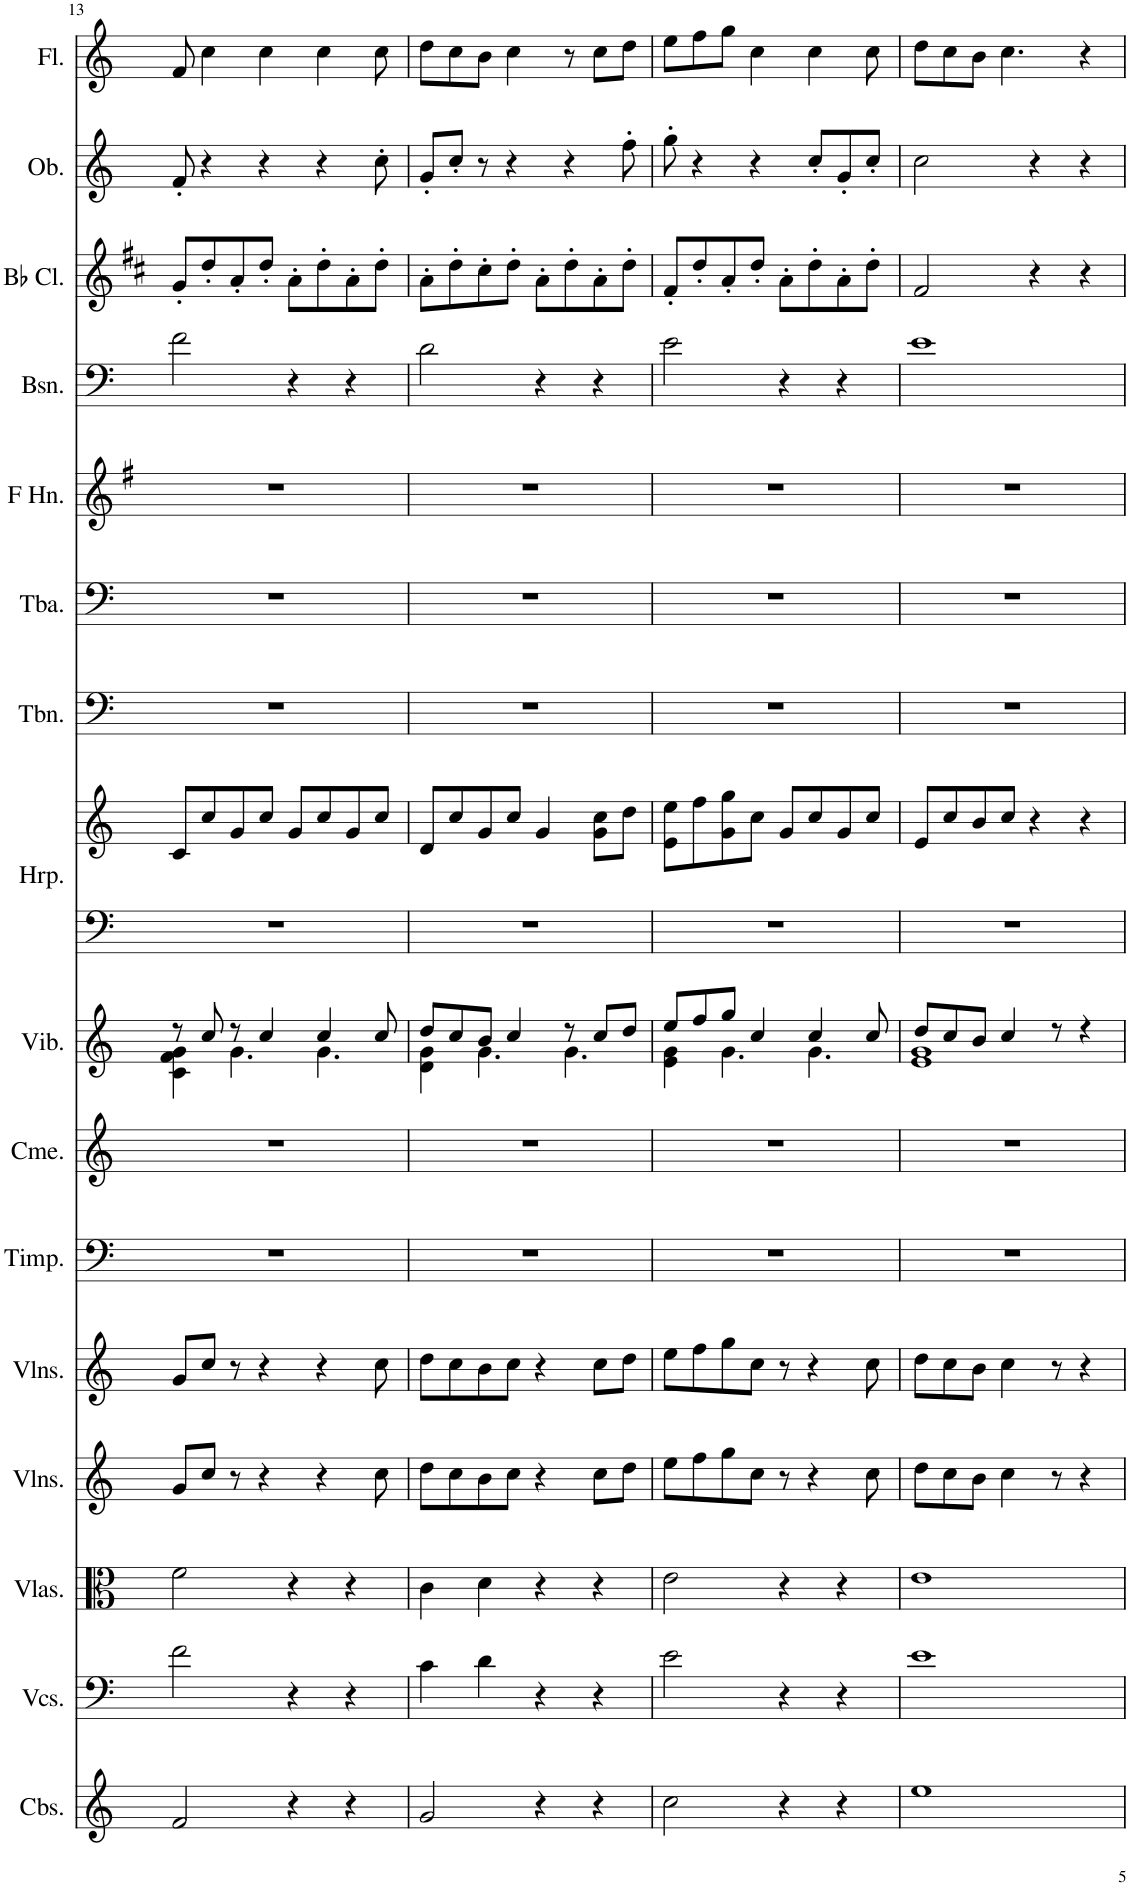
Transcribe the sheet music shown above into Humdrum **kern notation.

**kern	**kern	**kern	**kern	**kern	**kern	**kern	**kern	**kern	**kern	**kern	**kern	**kern	**kern	**kern	**kern	**kern
*part16	*part15	*part14	*part13	*part12	*part11	*part10	*part9	*part8	*part8	*part7	*part6	*part5	*part4	*part3	*part2	*part1
*staff17	*staff16	*staff15	*staff14	*staff13	*staff12	*staff11	*staff10	*staff9	*staff8	*staff7	*staff6	*staff5	*staff4	*staff3	*staff2	*staff1
*I"Contrabasses	*I"Violoncellos	*I"Violas	*I"Violins	*I"Violins	*I"Timpani	*I"Chimes	*I"Vibraphone	*I"Harp	*	*I"Trombone	*I"Tuba	*I"Horn in F	*I"Bassoon	*I"Bb Clarinet	*I"Oboe	*I"Flute
*I'Cbs.	*I'Vcs.	*I'Vlas.	*I'Vlns.	*I'Vlns.	*I'Timp.	*I'Cme.	*I'Vib.	*I'Hrp.	*	*I'Tbn.	*I'Tba.	*	*I'Bsn.	*I'Bb Cl.	*I'Ob.	*I'Fl.
!!LO:PB:g=z
*clefG2	*clefF4	*clefC3	*clefG2	*clefG2	*clefF4	*clefG2	*clefG2	*clefF4	*clefG2	*clefF4	*clefF4	*clefG2	*clefF4	*clefG2	*clefG2	*clefG2
*Trd7c12	*	*	*	*	*	*	*	*	*	*	*	*Trd4c7	*	*Trd1c2	*	*
*k[]	*k[]	*k[]	*k[]	*k[]	*k[]	*k[]	*k[]	*k[]	*k[]	*k[]	*k[]	*k[f#]	*k[]	*k[f#c#]	*k[]	*k[]
*M4/4	*M4/4	*M4/4	*M4/4	*M4/4	*M4/4	*M4/4	*M4/4	*M4/4	*M4/4	*M4/4	*M4/4	*M4/4	*M4/4	*M4/4	*M4/4	*M4/4
=13	=13	=13	=13	=13	=13	=13	=13	=13	=13	=13	=13	=13	=13	=13	=13	=13
*	*	*	*	*	*	*	*^	*	*	*	*	*	*	*	*	*
2f/	2f\	2f\	8g/L	8g/L	1r	1r	8r	4c\ 4f\ 4g\	1r	8c/L	1r	1r	1r	2f\	8g'/L	8f'/	8f/
.	.	.	8cc/J	8cc/J	.	.	8cc/	.	.	8cc/	.	.	.	.	8dd'/	4r	4cc\
.	.	.	8r	8r	.	.	8r	4.g\	.	8g/	.	.	.	.	8a'/	.	.
.	.	.	4r	4r	.	.	4cc/	.	.	8cc/J	.	.	.	.	8dd'/J	4r	4cc\
4r	4r	4r	.	.	.	.	.	.	.	8g/L	.	.	.	4r	8a'\L	.	.
.	.	.	4r	4r	.	.	4cc/	4.g\	.	8cc/	.	.	.	.	8dd'\	4r	4cc\
4r	4r	4r	.	.	.	.	.	.	.	8g/	.	.	.	4r	8a'\	.	.
.	.	.	8cc\	8cc\	.	.	8cc/	.	.	8cc/J	.	.	.	.	8dd'\J	8cc'\	8cc\
=14	=14	=14	=14	=14	=14	=14	=14	=14	=14	=14	=14	=14	=14	=14	=14	=14	=14
2g/	4c\	4c\	8dd\L	8dd\L	1r	1r	8dd/L	4d\ 4g\	1r	8d/L	1r	1r	1r	2d\	8a'\L	8g'/L	8dd\L
.	.	.	8cc\	8cc\	.	.	8cc/	.	.	8cc/	.	.	.	.	8dd'\	8cc'/J	8cc\
.	4d\	4d\	8b\	8b\	.	.	8b/J	4.g\	.	8g/	.	.	.	.	8cc#'\	8r	8b\J
.	.	.	8cc\J	8cc\J	.	.	4cc/	.	.	8cc/J	.	.	.	.	8dd'\J	4r	4cc\
4r	4r	4r	4r	4r	.	.	.	.	.	4g/	.	.	.	4r	8a'\L	.	.
.	.	.	.	.	.	.	8r	4.g\	.	.	.	.	.	.	8dd'\	4r	8r
4r	4r	4r	8cc\L	8cc\L	.	.	8cc/L	.	.	8g\ 8cc\L	.	.	.	4r	8a'\	.	8cc\L
.	.	.	8dd\J	8dd\J	.	.	8dd/J	.	.	8dd\J	.	.	.	.	8dd'\J	8ff'\	8dd\J
=15	=15	=15	=15	=15	=15	=15	=15	=15	=15	=15	=15	=15	=15	=15	=15	=15	=15
2cc\	2e\	2e\	8ee\L	8ee\L	1r	1r	8ee/L	4e\ 4g\	1r	8e\ 8ee\L	1r	1r	1r	2e\	8f#'/L	8gg'\	8ee\L
.	.	.	8ff\	8ff\	.	.	8ff/	.	.	8ff\	.	.	.	.	8dd'/	4r	8ff\
.	.	.	8gg\	8gg\	.	.	8gg/J	4.g\	.	8g\ 8gg\	.	.	.	.	8a'/	.	8gg\J
.	.	.	8cc\J	8cc\J	.	.	4cc/	.	.	8cc\J	.	.	.	.	8dd'/J	4r	4cc\
4r	4r	4r	8r	8r	.	.	.	.	.	8g/L	.	.	.	4r	8a'\L	.	.
.	.	.	4r	4r	.	.	4cc/	4.g\	.	8cc/	.	.	.	.	8dd'\	8cc'/L	4cc\
4r	4r	4r	.	.	.	.	.	.	.	8g/	.	.	.	4r	8a'\	8g'/	.
.	.	.	8cc\	8cc\	.	.	8cc/	.	.	8cc/J	.	.	.	.	8dd'\J	8cc'/J	8cc\
=16	=16	=16	=16	=16	=16	=16	=16	=16	=16	=16	=16	=16	=16	=16	=16	=16	=16
1ee	1e	1e	8dd\L	8dd\L	1r	1r	8dd/L	1e 1g	1r	8e/L	1r	1r	1r	1e	2f#/	2cc\	8dd\L
.	.	.	8cc\	8cc\	.	.	8cc/	.	.	8cc/	.	.	.	.	.	.	8cc\
.	.	.	8b\J	8b\J	.	.	8b/J	.	.	8b/	.	.	.	.	.	.	8b\J
.	.	.	4cc\	4cc\	.	.	4cc/	.	.	8cc/J	.	.	.	.	.	.	4.cc\
.	.	.	.	.	.	.	.	.	.	4r	.	.	.	.	4r	4r	.
.	.	.	8r	8r	.	.	8r	.	.	.	.	.	.	.	.	.	.
.	.	.	4r	4r	.	.	4r	.	.	4r	.	.	.	.	4r	4r	4r
*	*	*	*	*	*	*	*v	*v	*	*	*	*	*	*	*	*	*
=	=	=	=	=	=	=	=	=	=	=	=	=	=	=	=	=
*-	*-	*-	*-	*-	*-	*-	*-	*-	*-	*-	*-	*-	*-	*-	*-	*-
